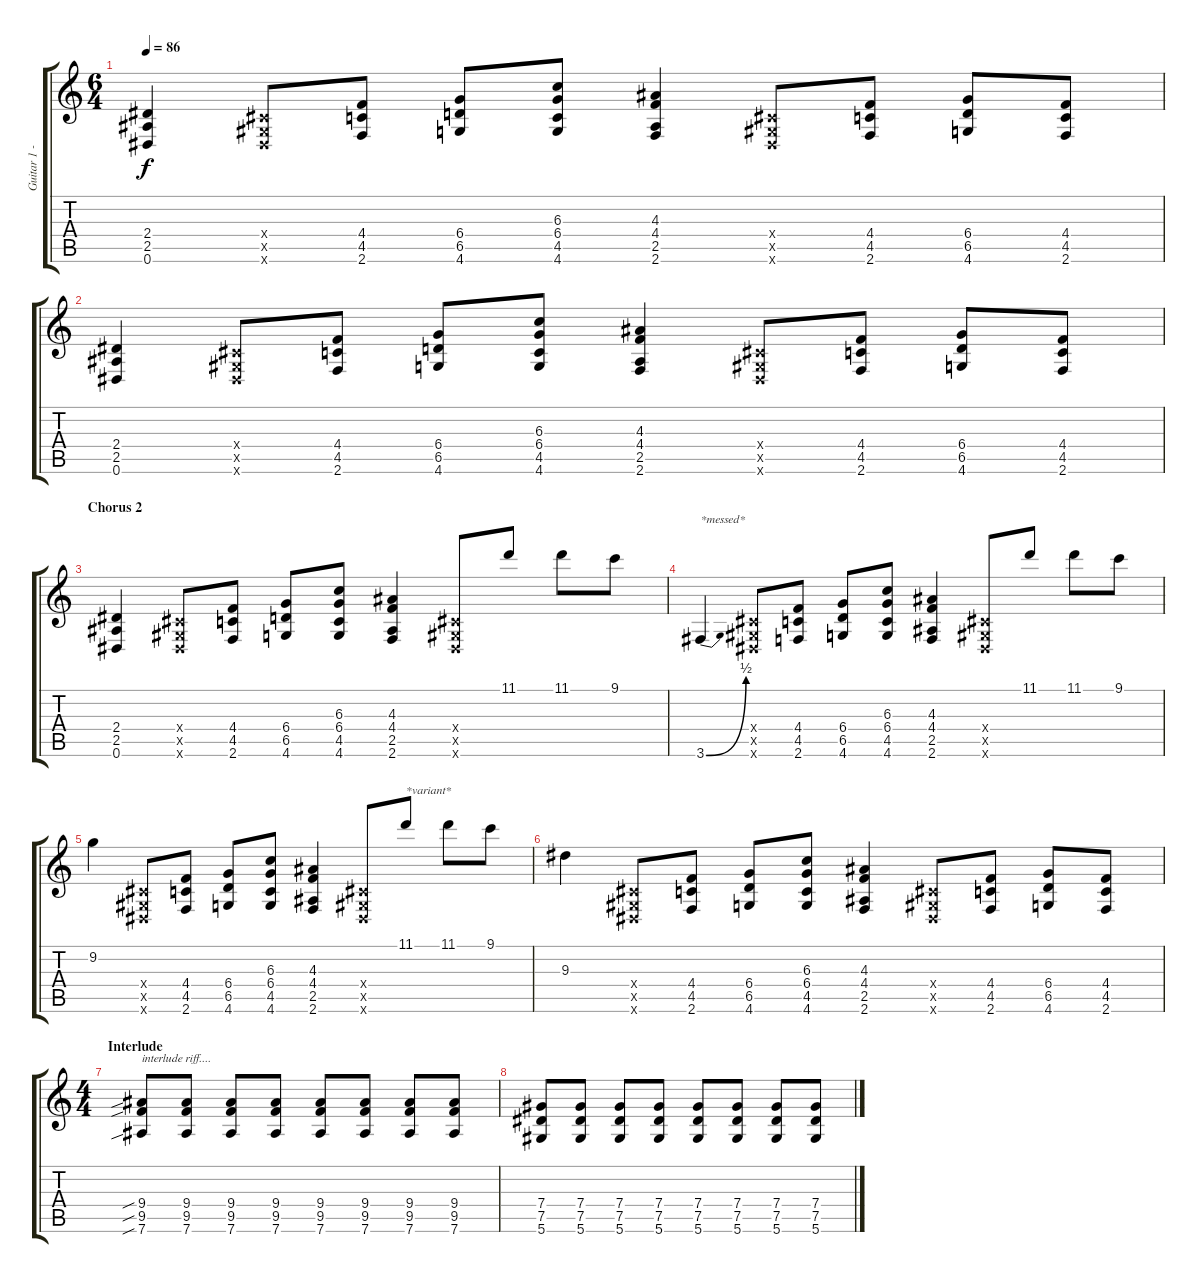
\track ("Guitar 1 - Eb" "Guitar 1 -") {instrument distortionguitar}
\staff {score tabs}
\tuning (Eb4 Bb3 Gb3 Db3 Ab2 Eb2) {hide}
\ts (6 4)
\tempo 86
\clef g2
\ks c
(2.4 2.5 0.6).4{dy f} (0.4{x} 0.5{x} 0.6{x}).8 (4.4 4.5 2.6).8 (6.4 6.5 4.6).8 (6.3 6.4 4.5 4.6).8 (4.3 4.4 2.5 2.6).4 (0.4{x} 0.5{x} 0.6{x}).8 (4.4 4.5 2.6).8 (6.4 6.5 4.6).8 (4.4 4.5 2.6).8 |
(2.4 2.5 0.6).4 (0.4{x} 0.5{x} 0.6{x}).8 (4.4 4.5 2.6).8 (6.4 6.5 4.6).8 (6.3 6.4 4.5 4.6).8 (4.3 4.4 2.5 2.6).4 (0.4{x} 0.5{x} 0.6{x}).8 (4.4 4.5 2.6).8 (6.4 6.5 4.6).8 (4.4 4.5 2.6).8 |
\section ("" "Chorus 2")
(2.4 2.5 0.6).4 (0.4{x} 0.5{x} 0.6{x}).8 (4.4 4.5 2.6).8 (6.4 6.5 4.6).8 (6.3 6.4 4.5 4.6).8 (4.3 4.4 2.5 2.6).4 (0.4{x} 0.5{x} 0.6{x}).8 11.1.8 11.1.8 9.1.8 |
3.6{be (bend 0 0 60 2)}.4{txt "*messed*"} (0.4{x} 0.5{x} 0.6{x}).8 (4.4 4.5 2.6).8 (6.4 6.5 4.6).8 (6.3 6.4 4.5 4.6).8 (4.3 4.4 2.5 2.6).4 (0.4{x} 0.5{x} 0.6{x}).8 11.1.8 11.1.8 9.1.8 |
9.2.4 (0.4{x} 0.5{x} 0.6{x}).8 (4.4 4.5 2.6).8 (6.4 6.5 4.6).8 (6.3 6.4 4.5 4.6).8 (4.3 4.4 2.5 2.6).4 (0.4{x} 0.5{x} 0.6{x}).8 11.1.8{txt "*variant*"} 11.1.8 9.1.8 |
9.3.4 (0.4{x} 0.5{x} 0.6{x}).8 (4.4 4.5 2.6).8 (6.4 6.5 4.6).8 (6.3 6.4 4.5 4.6).8 (4.3 4.4 2.5 2.6).4 (0.4{x} 0.5{x} 0.6{x}).8 (4.4 4.5 2.6).8 (6.4 6.5 4.6).8 (4.4 4.5 2.6).8 |
\ts (4 4)
\section ("" "Interlude")
(9.4{sib} 9.5{sib} 7.6{sib}).8{txt "interlude riff...."} (9.4 9.5 7.6).8 (9.4 9.5 7.6).8 (9.4 9.5 7.6).8 (9.4 9.5 7.6).8 (9.4 9.5 7.6).8 (9.4 9.5 7.6).8 (9.4 9.5 7.6).8 |
(7.4 7.5 5.6).8 (7.4 7.5 5.6).8 (7.4 7.5 5.6).8 (7.4 7.5 5.6).8 (7.4 7.5 5.6).8 (7.4 7.5 5.6).8 (7.4 7.5 5.6).8 (7.4 7.5 5.6).8
